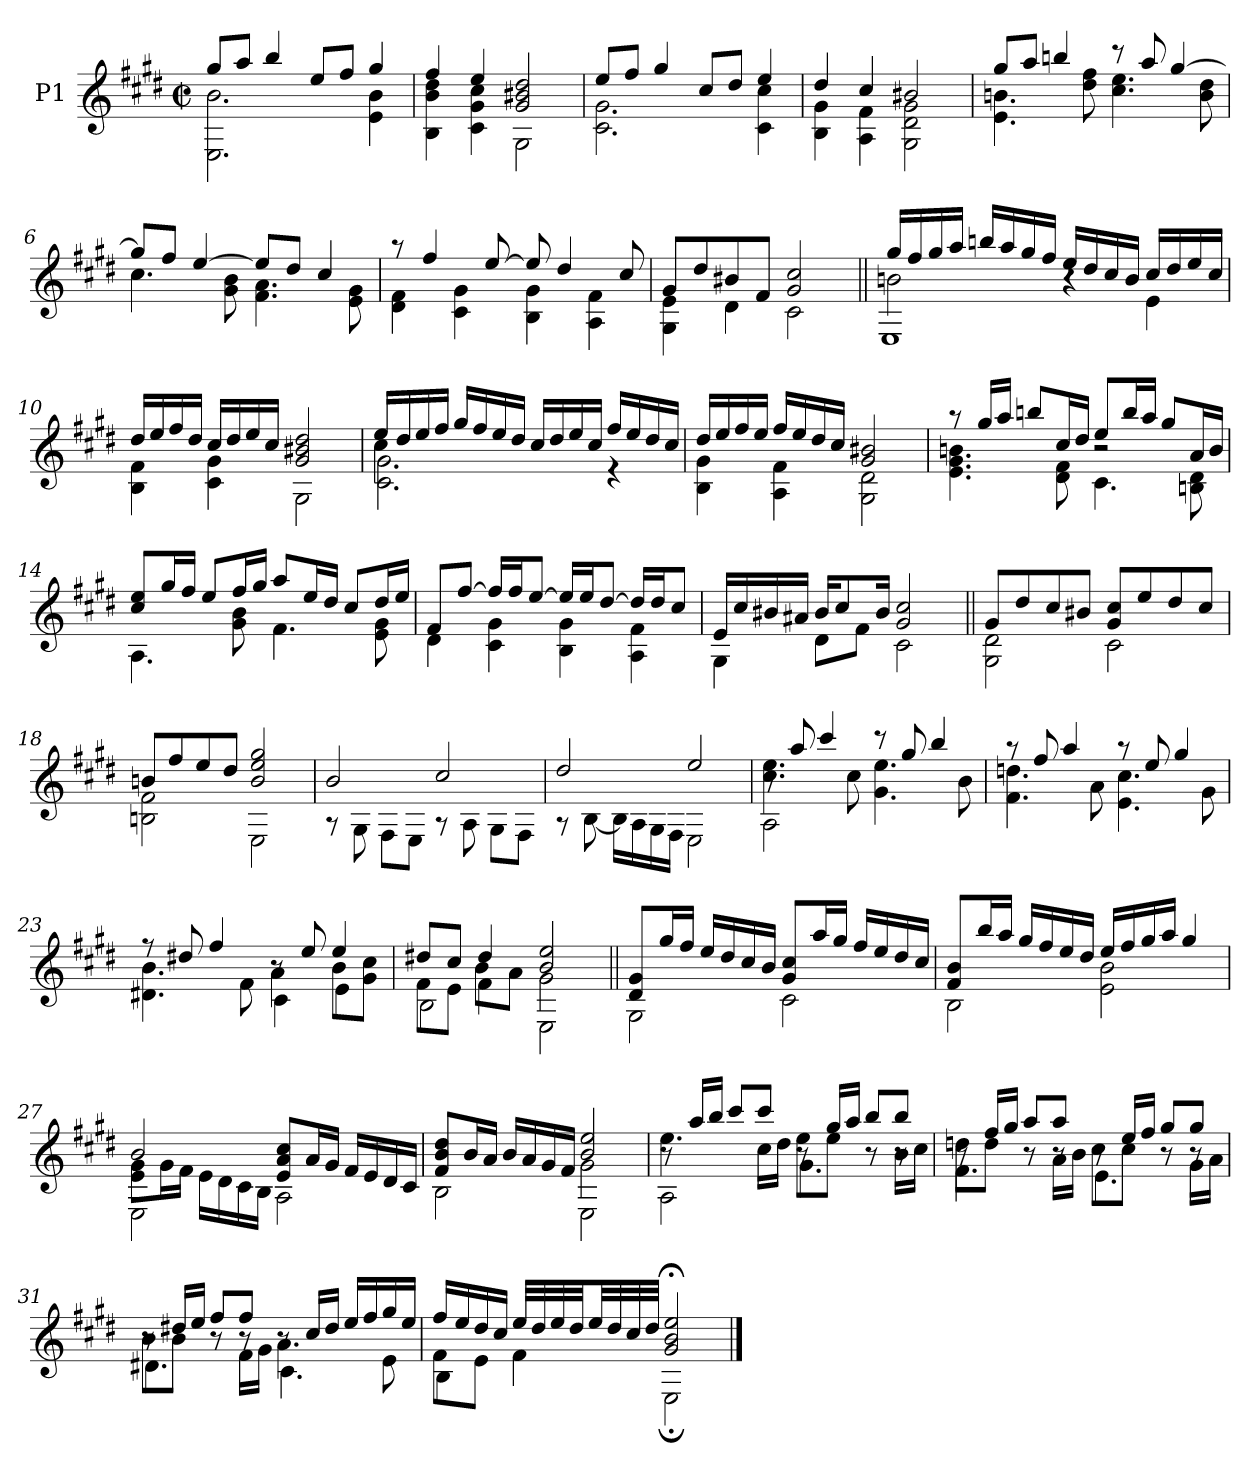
**kern
*part1
*staff1
*I"P1
!!LO:PB:g=z
*clefG2
*ITrd7c12
*k[f#c#g#d#]
*E:
*M2/2
*met(c|)
*MM76
=1
*^
8g#i/L	2.EEi\ 2.Bi
8ai/J	.
4bi/	.
8ei/L	.
8f#i/J	.
4g#i/	4Ei\ 4Bi
=2	=2
4f#i/	4BBi\ 4Bi 4d#i
4ei/	4C#i\ 4G#i 4c#i
2G#i/ 2B#Xi 2d#i	2GG#i\
=3	=3
8ei/L	2.C#i\ 2.G#i
8f#i/J	.
4g#i/	.
8c#i/L	.
8d#i/J	.
4ei/	4C#i\ 4c#i
=4	=4
4d#i/	4BBi\ 4G#i
4c#i/	4AAi\ 4F#i
2B#Xi/	2GG#i\ 2D#i 2G#i
=5	=5
8g#i/L	4.Ei\ 4.Bni
8ai/J	.
4bni/	.
.	8d#i\ 8f#i
8r	4.c#i\ 4.ei
8ai/	.
[>4g#i/	.
.	8Bi\ 8d#i
=6	=6
8g#i/L]	4.c#i\
8f#i/J	.
[>4ei/	.
.	8G#i\ 8Bi
8ei/L]	4.F#i\ 4.Ai
8d#i/J	.
4c#i/	.
.	8Ei\ 8G#i
!!LO:LB:g=z	!!
=7	=7
8r	4D#i\ 4F#i
4f#i/	.
.	4C#i\ 4G#i
[>8ei/	.
8ei/]	4BBi\ 4G#i
4d#i/	.
.	4AAi\ 4F#i
8c#i/	.
=8	=8
8G#i/L	4GG#i\ 4Ei
8d#i/	.
8B#Xi/	4D#i\
8F#i/J	.
2G#i/ 2c#i	2C#i\
=9||	=9||
*	*^
16g#i/LL	2Bni\	1EEi
16f#i/	.	.
16g#i/	.	.
16ai/JJ	.	.
16bni/LL	.	.
16ai/	.	.
16g#i/	.	.
16f#i/JJ	.	.
16ei/LL	4r	.
16d#i/	.	.
16c#i/	.	.
16Bi/JJ	.	.
16c#i/LL	4Ei\	.
16d#i/	.	.
16ei/	.	.
16c#i/JJ	.	.
*	*v	*v
=10	=10
16d#i/LL	4BBi\ 4F#i
16ei/	.
16f#i/	.
16d#i/JJ	.
16c#i/LL	4C#i\ 4G#i
16d#i/	.
16ei/	.
16c#i/JJ	.
2G#i/ 2B#Xi 2d#i	2GG#i\
!!LO:LB:g=z	!!
=11	=11
*	*^
16ei/LL	4c#i\	2.C#i\ 2.G#i
16d#i/	.	.
16ei/	.	.
16f#i/JJ	.	.
16g#i/LL	2.ryy	.
16f#i/	.	.
16ei/	.	.
16d#i/JJ	.	.
16c#i/LL	.	.
16d#i/	.	.
16ei/	.	.
16c#i/JJ	.	.
16f#i/LL	.	4r
16ei/	.	.
16d#i/	.	.
16c#i/JJ	.	.
*	*v	*v
=12	=12
16d#i/LL	4BBi\ 4G#i
16ei/	.
16f#i/	.
16ei/JJ	.
16f#i/LL	4AAi\ 4F#i
16ei/	.
16d#i/	.
16c#i/JJ	.
2G#i/ 2B#Xi	2GG#i\ 2D#i
=13	=13
*	*^
8r	4.Ei\ 4.G#i 4.Bni	2ryy
16g#i/LL	.	.
16ai/JJ	.	.
8bni/L	.	.
16c#i/L	8D#i\ 8F#i	.
16d#i/JJ	.	.
8ei/L	4.C#i\	2r
16bi/L	.	.
16ai/JJ	.	.
8g#i/L	.	.
16Ai/L	8BBni\ 8D#i	.
16Bi/JJ	.	.
*	*v	*v
=14	=14
8c#i/ 8eiL	4.AAi\
16g#i/L	.
16f#i/JJ	.
8ei/L	.
16f#i/L	8G#i\ 8Bi
16g#i/JJ	.
8ai/L	4.F#i\
16ei/L	.
16d#i/JJ	.
8c#i/L	.
16d#i/L	8Ei\ 8G#i
16ei/JJ	.
!!LO:LB:g=z	!!
=15	=15
8F#i/L	4D#i\
[<8f#i/J	.
16f#i/LL]	4C#i\ 4G#i
16f#i/J	.
[>8ei/J	.
16ei/LL]	4BBi\ 4G#i
16ei/J	.
[>8d#i/J	.
16d#i/LL]	4AAi\ 4F#i
16d#i/J	.
8c#i/J	.
=16	=16
16Ei/LL	4GG#i\
16c#i/	.
16B#Xi/	.
16A#Xi/JJ	.
16B#i/KL	8D#i\L
8c#i/	.
.	8F#i\J
16B#i/Jk	.
2G#i/ 2c#i	2C#i\
=17||	=17||
8G#i/L	2GG#i\ 2D#i
8d#i/	.
8c#i/	.
8B#Xi/J	.
8G#i/ 8c#iL	2C#i\
8ei/	.
8d#i/	.
8c#i/J	.
=18	=18
8Bni/L	2BBni\ 2F#i
8f#i/	.
8ei/	.
8d#i/J	.
2Bi/ 2ei 2g#i	2EEi\
=19	=19
2Bi/	8r
.	8GG#i\
.	8FF#i\L
.	8EEi\J
2c#i/	8r
.	8AAi\
.	8GG#i\L
.	8FF#i\J
!!LO:LB:g=z	!!
=20	=20
2d#i/	8r
.	[<8BBi\
.	16BBi\LL]
.	16AAi\
.	16GG#i\
.	16FF#i\JJ
2ei/	2EEi\
=21	=21
*	*^
8r	4.c#i\ 4.ei	2AAi\
8ai/	.	.
4cc#i/	.	.
.	8c#i\	.
8r	4.G#i\ 4.ei	2ryy
8g#i/	.	.
4bi/	.	.
.	8Bi\	.
*	*v	*v
=22	=22
8r	4.F#i\ 4.dni
8f#i/	.
4ai/	.
.	8Ai\
8r	4.Ei\ 4.c#i
8ei/	.
4g#i/	.
.	8G#i\
=23	=23
*	*^
8r	4.D#Xi\ 4.Bi	2ryy
8d#Xi/	.	.
4f#i/	.	.
.	8F#i\	.
8r	4Ai\	4C#i\
8ei/	.	.
4ei/	8Bi\L	4Ei\
.	8G#i\ 8c#iJ	.
=24	=24	=24
*	*	*^
8d#Xi/L	8F#i\L	4ryy	2BBi\
8c#i/J	8Ei\J	.	.
4d#i/	4F#i\	8Bi\L	.
.	.	8Ai\J	.
2Bi/ 2ei	2G#i\	2ryy	2EEi\
*	*v	*v	*v
!!LO:LB:g=z
=25||	=25||
8D#i/ 8G#iL	2GG#i\
16g#i/L	.
16f#i/JJ	.
16ei/LL	.
16d#i/	.
16c#i/	.
16Bi/JJ	.
8G#i/ 8c#iL	2C#i\
16ai/L	.
16g#i/JJ	.
16f#i/LL	.
16ei/	.
16d#i/	.
16c#i/JJ	.
=26	=26
8F#i/ 8BiL	2BBi\
16bi/L	.
16ai/JJ	.
16g#i/LL	.
16f#i/	.
16ei/	.
16d#i/JJ	.
16ei/LL	2Ei\ 2Bi
16f#i/	.
16g#i/	.
16ai/JJ	.
4g#i/	.
=27	=27
*	*^
2Bi/	8Ei\ 8G#iL	2EEi\
.	16G#i\L	.
.	16F#i\JJ	.
.	16Ei\LL	.
.	16D#i\	.
.	16C#i\	.
.	16BBi\JJ	.
8Ei/ 8Ai 8c#iL	2ryy	2AAi\
16Ai/L	.	.
16G#i/JJ	.	.
16F#i/LL	.	.
16Ei/	.	.
16D#i/	.	.
16C#i/JJ	.	.
=28	=28	=28
8F#i/ 8Bi 8d#iL	2BBi\	2ryy
16Bi/L	.	.
16Ai/JJ	.	.
16Bi/LL	.	.
16Ai/	.	.
16G#i/	.	.
16F#i/JJ	.	.
2Bi/ 2ei	2G#i\	2EEi\
!!LO:LB:g=z	!!	!!
=29	=29	=29
8r	4.ei\	2AAi\
16ai/LL	.	.
16bi/JJ	.	.
8cc#i/L	.	.
8cc#i/J	16c#i\LL	.
.	16d#i\JJ	.
8r	8ei\L	4.G#i\
16g#i/LL	8ei\J	.
16ai/JJ	.	.
8bi/L	8r	.
8bi/J	16Bi\LL	8r
.	16c#i\JJ	.
=30	=30	=30
8r	8dni\L	4.F#i\
16f#i/LL	8di\J	.
16g#i/JJ	.	.
8ai/L	8r	.
8ai/J	16Ai\LL	8r
.	16Bi\JJ	.
8r	8c#i\L	4.Ei\
16ei/LL	8c#i\J	.
16f#i/JJ	.	.
8g#i/L	8r	.
8g#i/J	16G#i\LL	8r
.	16Ai\JJ	.
!!LO:LB:g=z	!!	!!
=31	=31	=31
8r	8Bi\L	4.D#Xi\
16d#Xi/LL	8Bi\J	.
16ei/JJ	.	.
8f#i/L	8r	.
8f#i/J	16F#i\LL	8r
.	16G#i\JJ	.
8r	4.Ai\	4.C#i\
16c#i/LL	.	.
16d#i/JJ	.	.
16ei/LL	.	.
16f#i/	.	.
16g#i/	8Ei\	8ryy
16ei/JJ	.	.
=32	=32	=32
16f#i/LL	8F#i\L	4BBi\
16ei/	.	.
16d#i/	8Ei\J	.
16c#i/JJ	.	.
32ei/LLL	4F#i\	2.ryy
32d#i/	.	.
32ei/	.	.
32d#i/JJ	.	.
32ei/LL	.	.
32d#i/	.	.
32c#i/	.	.
32d#i/JJJ	.	.
2G#i/; 2Bi; 2ei;	2EE;i\	.
*v	*v	*v
==
*-
